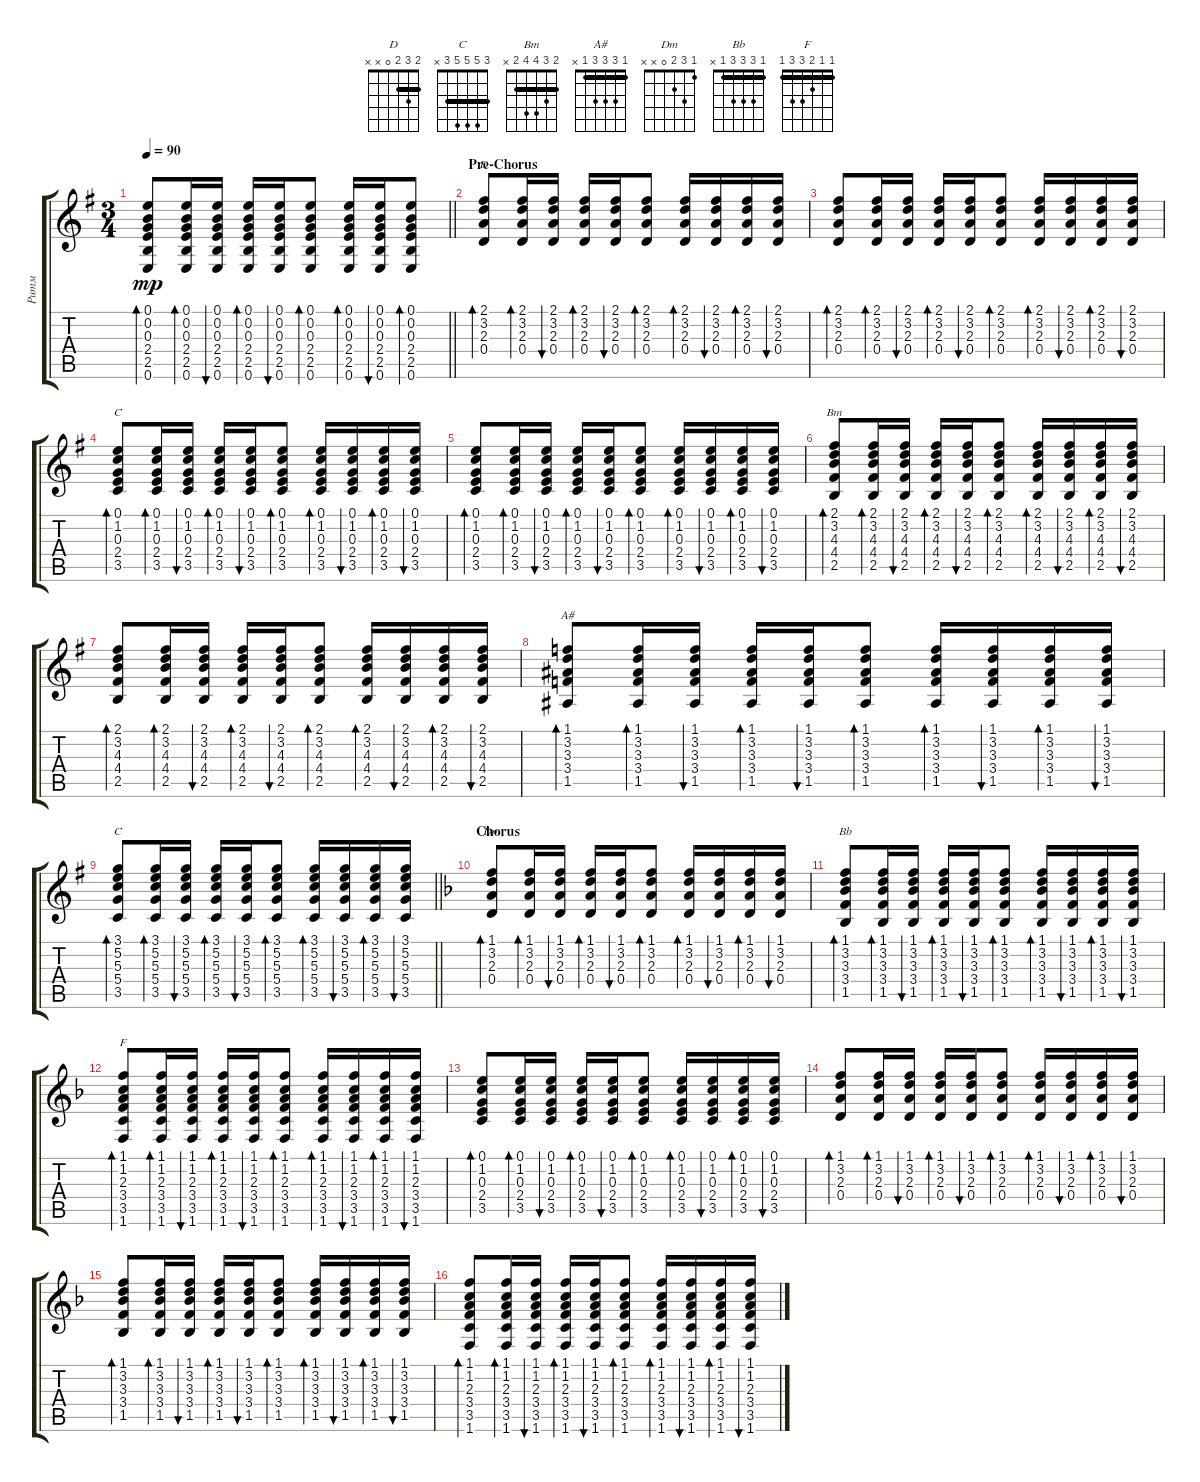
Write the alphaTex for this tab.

\track ("Ритм" "Ритм") {instrument acousticguitarsteel}
\staff {score tabs}
\tuning (E4 B3 G3 D3 A2 E2) {hide}
\chord ("D" 2 3 2 0 x x) {barre 2}
\chord ("C" 0 1 0 2 3 x)
\chord ("Bm" 2 3 4 4 2 x) {barre 2}
\chord ("A#" 1 3 3 3 1 x) {barre 1}
\chord ("C" 3 5 5 5 3 x) {barre 3}
\chord ("Dm" 1 3 2 0 x x)
\chord ("Bb" 1 3 3 3 1 x) {barre 1}
\chord ("F" 1 1 2 3 3 1) {barre 1}
\ts (3 4)
\tempo 90
\clef g2
\barLineRight lightlight
\ks eminor
(0.1 0.2 0.3 2.4 2.5 0.6).8{bd 30 dy mp} (0.1 0.2 0.3 2.4 2.5 0.6).16{bd 30} (0.1 0.2 0.3 2.4 2.5 0.6).16{bu 30} (0.1 0.2 0.3 2.4 2.5 0.6).16{bd 30} (0.1 0.2 0.3 2.4 2.5 0.6).16{bu 30} (0.1 0.2 0.3 2.4 2.5 0.6).8{bd 30} (0.1 0.2 0.3 2.4 2.5 0.6).16{bd 30} (0.1 0.2 0.3 2.4 2.5 0.6).16{bu 30} (0.1 0.2 0.3 2.4 2.5 0.6).8{bd 30} |
\section ("" "Pre-Chorus")
(2.1 3.2 2.3 0.4).8{bd 30 ch "D"} (2.1 3.2 2.3 0.4).16{bd 30} (2.1 3.2 2.3 0.4).16{bu 30} (2.1 3.2 2.3 0.4).16{bd 30} (2.1 3.2 2.3 0.4).16{bu 30} (2.1 3.2 2.3 0.4).8{bd 30} (2.1 3.2 2.3 0.4).16{bd 30} (2.1 3.2 2.3 0.4).16{bu 30} (2.1 3.2 2.3 0.4).16{bd 30} (2.1 3.2 2.3 0.4).16{bu 30} |
(2.1 3.2 2.3 0.4).8{bd 30} (2.1 3.2 2.3 0.4).16{bd 30} (2.1 3.2 2.3 0.4).16{bu 30} (2.1 3.2 2.3 0.4).16{bd 30} (2.1 3.2 2.3 0.4).16{bu 30} (2.1 3.2 2.3 0.4).8{bd 30} (2.1 3.2 2.3 0.4).16{bd 30} (2.1 3.2 2.3 0.4).16{bu 30} (2.1 3.2 2.3 0.4).16{bd 30} (2.1 3.2 2.3 0.4).16{bu 30} |
(0.1 1.2 0.3 2.4 3.5).8{bd 30 ch "C"} (0.1 1.2 0.3 2.4 3.5).16{bd 30} (0.1 1.2 0.3 2.4 3.5).16{bu 30} (0.1 1.2 0.3 2.4 3.5).16{bd 30} (0.1 1.2 0.3 2.4 3.5).16{bu 30} (0.1 1.2 0.3 2.4 3.5).8{bd 30} (0.1 1.2 0.3 2.4 3.5).16{bd 30} (0.1 1.2 0.3 2.4 3.5).16{bu 30} (0.1 1.2 0.3 2.4 3.5).16{bd 30} (0.1 1.2 0.3 2.4 3.5).16{bu 30} |
(0.1 1.2 0.3 2.4 3.5).8{bd 30} (0.1 1.2 0.3 2.4 3.5).16{bd 30} (0.1 1.2 0.3 2.4 3.5).16{bu 30} (0.1 1.2 0.3 2.4 3.5).16{bd 30} (0.1 1.2 0.3 2.4 3.5).16{bu 30} (0.1 1.2 0.3 2.4 3.5).8{bd 30} (0.1 1.2 0.3 2.4 3.5).16{bd 30} (0.1 1.2 0.3 2.4 3.5).16{bu 30} (0.1 1.2 0.3 2.4 3.5).16{bd 30} (0.1 1.2 0.3 2.4 3.5).16{bu 30} |
(2.1 3.2 4.3 4.4 2.5).8{bd 30 ch "Bm"} (2.1 3.2 4.3 4.4 2.5).16{bd 30} (2.1 3.2 4.3 4.4 2.5).16{bu 30} (2.1 3.2 4.3 4.4 2.5).16{bd 30} (2.1 3.2 4.3 4.4 2.5).16{bu 30} (2.1 3.2 4.3 4.4 2.5).8{bd 30} (2.1 3.2 4.3 4.4 2.5).16{bd 30} (2.1 3.2 4.3 4.4 2.5).16{bu 30} (2.1 3.2 4.3 4.4 2.5).16{bd 30} (2.1 3.2 4.3 4.4 2.5).16{bu 30} |
(2.1 3.2 4.3 4.4 2.5).8{bd 30} (2.1 3.2 4.3 4.4 2.5).16{bd 30} (2.1 3.2 4.3 4.4 2.5).16{bu 30} (2.1 3.2 4.3 4.4 2.5).16{bd 30} (2.1 3.2 4.3 4.4 2.5).16{bu 30} (2.1 3.2 4.3 4.4 2.5).8{bd 30} (2.1 3.2 4.3 4.4 2.5).16{bd 30} (2.1 3.2 4.3 4.4 2.5).16{bu 30} (2.1 3.2 4.3 4.4 2.5).16{bd 30} (2.1 3.2 4.3 4.4 2.5).16{bu 30} |
(1.1 3.2 3.3 3.4 1.5).8{bd 30 ch "A#"} (1.1 3.2 3.3 3.4 1.5).16{bd 30} (1.1 3.2 3.3 3.4 1.5).16{bu 30} (1.1 3.2 3.3 3.4 1.5).16{bd 30} (1.1 3.2 3.3 3.4 1.5).16{bu 30} (1.1 3.2 3.3 3.4 1.5).8{bd 30} (1.1 3.2 3.3 3.4 1.5).16{bd 30} (1.1 3.2 3.3 3.4 1.5).16{bu 30} (1.1 3.2 3.3 3.4 1.5).16{bd 30} (1.1 3.2 3.3 3.4 1.5).16{bu 30} |
\barLineRight lightlight
(3.1 5.2 5.3 5.4 3.5).8{bd 30 ch "C"} (3.1 5.2 5.3 5.4 3.5).16{bd 30} (3.1 5.2 5.3 5.4 3.5).16{bu 30} (3.1 5.2 5.3 5.4 3.5).16{bd 30} (3.1 5.2 5.3 5.4 3.5).16{bu 30} (3.1 5.2 5.3 5.4 3.5).8{bd 30} (3.1 5.2 5.3 5.4 3.5).16{bd 30} (3.1 5.2 5.3 5.4 3.5).16{bu 30} (3.1 5.2 5.3 5.4 3.5).16{bd 30} (3.1 5.2 5.3 5.4 3.5).16{bu 30} |
\section ("" "Chorus")
\ks dminor
(1.1 3.2 2.3 0.4).8{bd 30 ch "Dm"} (1.1 3.2 2.3 0.4).16{bd 30} (1.1 3.2 2.3 0.4).16{bu 30} (1.1 3.2 2.3 0.4).16{bd 30} (1.1 3.2 2.3 0.4).16{bu 30} (1.1 3.2 2.3 0.4).8{bd 30} (1.1 3.2 2.3 0.4).16{bd 30} (1.1 3.2 2.3 0.4).16{bu 30} (1.1 3.2 2.3 0.4).16{bd 30} (1.1 3.2 2.3 0.4).16{bu 30} |
(1.1 3.2 3.3 3.4 1.5).8{bd 30 ch "Bb"} (1.1 3.2 3.3 3.4 1.5).16{bd 30} (1.1 3.2 3.3 3.4 1.5).16{bu 30} (1.1 3.2 3.3 3.4 1.5).16{bd 30} (1.1 3.2 3.3 3.4 1.5).16{bu 30} (1.1 3.2 3.3 3.4 1.5).8{bd 30} (1.1 3.2 3.3 3.4 1.5).16{bd 30} (1.1 3.2 3.3 3.4 1.5).16{bu 30} (1.1 3.2 3.3 3.4 1.5).16{bd 30} (1.1 3.2 3.3 3.4 1.5).16{bu 30} |
(1.1 1.2 2.3 3.4 3.5 1.6).8{bd 30 ch "F"} (1.1 1.2 2.3 3.4 3.5 1.6).16{bd 30} (1.1 1.2 2.3 3.4 3.5 1.6).16{bu 30} (1.1 1.2 2.3 3.4 3.5 1.6).16{bd 30} (1.1 1.2 2.3 3.4 3.5 1.6).16{bu 30} (1.1 1.2 2.3 3.4 3.5 1.6).8{bd 30} (1.1 1.2 2.3 3.4 3.5 1.6).16{bd 30} (1.1 1.2 2.3 3.4 3.5 1.6).16{bu 30} (1.1 1.2 2.3 3.4 3.5 1.6).16{bd 30} (1.1 1.2 2.3 3.4 3.5 1.6).16{bu 30} |
(0.1 1.2 0.3 2.4 3.5).8{bd 30} (0.1 1.2 0.3 2.4 3.5).16{bd 30} (0.1 1.2 0.3 2.4 3.5).16{bu 30} (0.1 1.2 0.3 2.4 3.5).16{bd 30} (0.1 1.2 0.3 2.4 3.5).16{bu 30} (0.1 1.2 0.3 2.4 3.5).8{bd 30} (0.1 1.2 0.3 2.4 3.5).16{bd 30} (0.1 1.2 0.3 2.4 3.5).16{bu 30} (0.1 1.2 0.3 2.4 3.5).16{bd 30} (0.1 1.2 0.3 2.4 3.5).16{bu 30} |
(1.1 3.2 2.3 0.4).8{bd 30} (1.1 3.2 2.3 0.4).16{bd 30} (1.1 3.2 2.3 0.4).16{bu 30} (1.1 3.2 2.3 0.4).16{bd 30} (1.1 3.2 2.3 0.4).16{bu 30} (1.1 3.2 2.3 0.4).8{bd 30} (1.1 3.2 2.3 0.4).16{bd 30} (1.1 3.2 2.3 0.4).16{bu 30} (1.1 3.2 2.3 0.4).16{bd 30} (1.1 3.2 2.3 0.4).16{bu 30} |
(1.1 3.2 3.3 3.4 1.5).8{bd 30} (1.1 3.2 3.3 3.4 1.5).16{bd 30} (1.1 3.2 3.3 3.4 1.5).16{bu 30} (1.1 3.2 3.3 3.4 1.5).16{bd 30} (1.1 3.2 3.3 3.4 1.5).16{bu 30} (1.1 3.2 3.3 3.4 1.5).8{bd 30} (1.1 3.2 3.3 3.4 1.5).16{bd 30} (1.1 3.2 3.3 3.4 1.5).16{bu 30} (1.1 3.2 3.3 3.4 1.5).16{bd 30} (1.1 3.2 3.3 3.4 1.5).16{bu 30} |
(1.1 1.2 2.3 3.4 3.5 1.6).8{bd 30} (1.1 1.2 2.3 3.4 3.5 1.6).16{bd 30} (1.1 1.2 2.3 3.4 3.5 1.6).16{bu 30} (1.1 1.2 2.3 3.4 3.5 1.6).16{bd 30} (1.1 1.2 2.3 3.4 3.5 1.6).16{bu 30} (1.1 1.2 2.3 3.4 3.5 1.6).8{bd 30} (1.1 1.2 2.3 3.4 3.5 1.6).16{bd 30} (1.1 1.2 2.3 3.4 3.5 1.6).16{bu 30} (1.1 1.2 2.3 3.4 3.5 1.6).16{bd 30} (1.1 1.2 2.3 3.4 3.5 1.6).16{bu 30}
